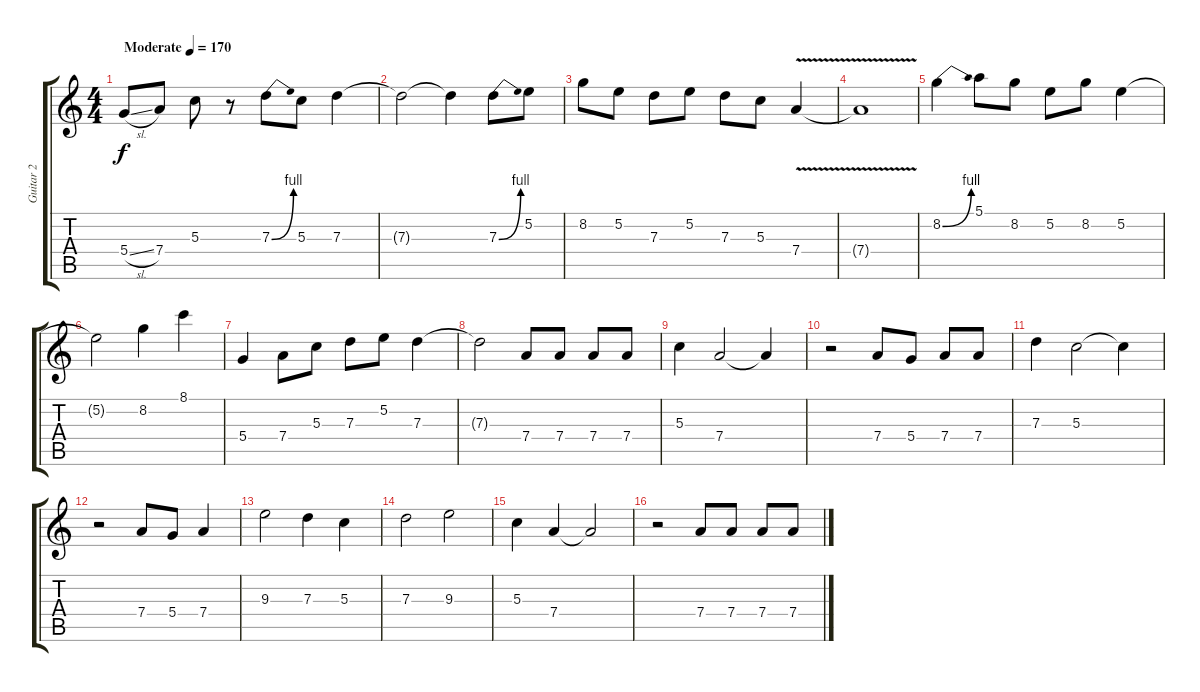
\track ("Guitar 2" "Guitar 2") {instrument overdrivenguitar}
\staff {score tabs}
\tuning (E4 B3 G3 D3 A2 E2) {hide}
\ts (4 4)
\tempo (170 "Moderate")
\clef g2
\ks c
5.4{sl}.8{dy f instrument overdrivenguitar} 7.4.8 5.3.8 r.8 7.3{be (bend 0 0 60 4)}.8 5.3.8 7.3.4 |
7.3{t}.2 7.3{t}.4 7.3{be (bend 0 0 60 4)}.8 5.2.8 |
8.2.8 5.2.8 7.3.8 5.2.8 7.3.8 5.3.8 7.4{v}.4 |
7.4{t}.1 |
8.2{be (bend 0 0 60 4)}.4 5.1.8 8.2.8 5.2.8 8.2.8 5.2.4 |
5.2{t}.2 8.2.4 8.1.4 |
5.4.4 7.4.8 5.3.8 7.3.8 5.2.8 7.3.4 |
7.3{t}.2 7.4.8 7.4.8 7.4.8 7.4.8 |
5.3.4 7.4.2 7.4{t}.4 |
r.2 7.4.8 5.4.8 7.4.8 7.4.8 |
7.3.4 5.3.2 5.3{t}.4 |
r.2 7.4.8 5.4.8 7.4.4 |
9.3.2 7.3.4 5.3.4 |
7.3.2 9.3.2 |
5.3.4 7.4.4 7.4{t}.2 |
r.2 7.4.8 7.4.8 7.4.8 7.4.8
